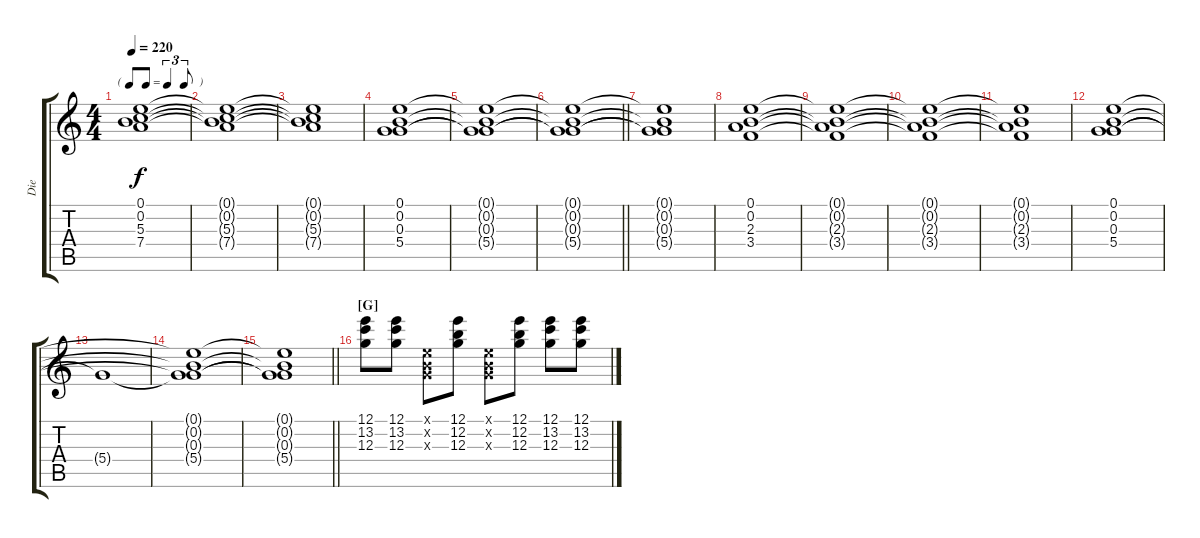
\track ("Die" "Die") {instrument overdrivenguitar}
\staff {score tabs}
\tuning (E4 B3 G3 D3 A2 E2) {hide}
\ts (4 4)
\tf triplet8th
\tempo 220
\clef g2
\ks c
(0.1{t} 0.2{t} 5.3{t} 7.4{t}).1{dy f} |
(0.1{t} 0.2{t} 5.3{t} 7.4{t}).1 |
(0.1{t} 0.2{t} 5.3{t} 7.4{t}).1 |
(0.1 0.2 0.3 5.4).1 |
(0.1{t} 0.2{t} 0.3{t} 5.4{t}).1 |
\barLineRight lightlight
(0.1{t} 0.2{t} 0.3{t} 5.4{t}).1 |
(0.1{t} 0.2{t} 0.3{t} 5.4{t}).1 |
(0.1 0.2 2.3 3.4).1 |
(0.1{t} 0.2{t} 2.3{t} 3.4{t}).1 |
(0.1{t} 0.2{t} 2.3{t} 3.4{t}).1 |
(0.1{t} 0.2{t} 2.3{t} 3.4{t}).1 |
(0.1 0.2 0.3 5.4).1 |
5.4{t}.1 |
(0.1{t} 0.2{t} 0.3{t} 5.4{t}).1 |
\barLineRight lightlight
(0.1{t} 0.2{t} 0.3{t} 5.4{t}).1 |
\section ("" "[G]")
(12.1 13.2 12.3).8 (12.1 13.2 12.3).8 (0.1{x} 0.2{x} 0.3{x}).8 (12.1 12.2 12.3).8 (0.1{x} 0.2{x} 0.3{x}).8 (12.1 12.2 12.3).8 (12.1 13.2 12.3).8 (12.1 13.2 12.3).8
